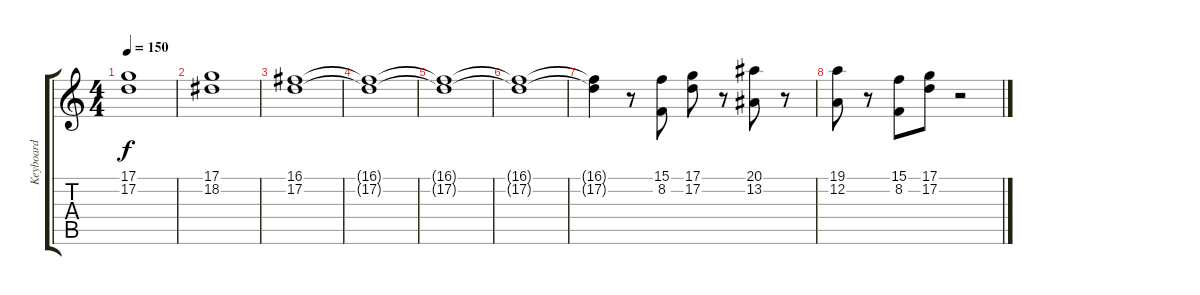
\track ("Keyboard" "Keyboard") {instrument stringensemble1}
\staff {score tabs}
\tuning (D4 A3 F3 C3 G2 D2) {hide}
\ts (4 4)
\tempo 150
\clef g2
\ks c
(17.1{t} 17.2{t}).1{dy f} |
(17.1 18.2).1 |
(16.1 17.2).1 |
(16.1{t} 17.2{t}).1 |
(16.1{t} 17.2{t}).1 |
(16.1{t} 17.2{t}).1 |
(16.1{t} 17.2{t}).4 r.8 (15.1 8.2).8 (17.1 17.2).8 r.8 (20.1 13.2).8 r.8 |
(19.1 12.2).8 r.8 (15.1 8.2).8 (17.1 17.2).8 r.2
